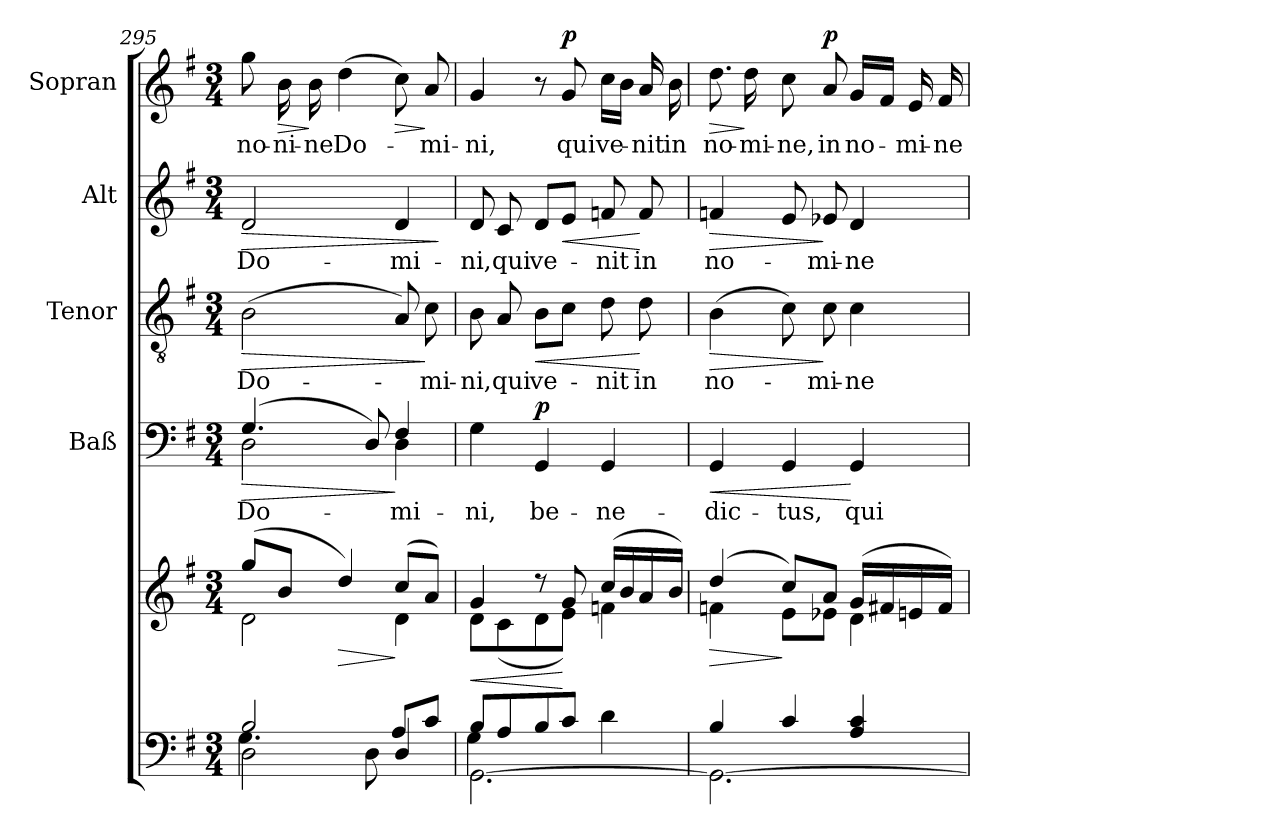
**kern	**kern	**dynam	**kern	**text	**dynam	**kern	**text	**dynam	**kern	**text	**dynam	**kern	**text	**dynam
*part5	*part5	*part5	*part4	*part4	*part4	*part3	*part3	*part3	*part2	*part2	*part2	*part1	*part1	*part1
*staff6	*staff5	*staff5/6	*staff4	*staff4	*staff4	*staff3	*staff3	*staff3	*staff2	*staff2	*staff2	*staff1	*staff1	*staff1
*	*	*	*I"Baß	*	*	*I"Tenor	*	*	*I"Alt	*	*	*I"Sopran	*	*
*	*	*	*I'Baß	*	*	*I'Ten	*	*	*I'Alt	*	*	*I'Sop	*	*
*clefF4	*clefG2	*	*clefF4	*	*	*clefGv2	*	*	*clefG2	*	*	*clefG2	*	*
*k[f#]	*k[f#]	*	*k[f#]	*	*	*k[f#]	*	*	*k[f#]	*	*	*k[f#]	*	*
*G:	*G:	*	*G:	*	*	*G:	*	*	*G:	*	*	*G:	*	*
*M3/4	*M3/4	*	*M3/4	*	*	*M3/4	*	*	*M3/4	*	*	*M3/4	*	*
=295	=295	=295	=295	=295	=295	=295	=295	=295	=295	=295	=295	=295	=295	=295
*^	*^	*	*	*	*	*	*	*	*	*	*	*	*	*
*	*^	*	*	*	*	*	*	*	*	*	*	*	*	*	*	*
!	!	!	!	!	!	!	!LO:LY:b	!LO:HP:b	!	!LO:LY:b	!LO:HP:b	!	!LO:LY:b	!LO:HP:b	!	!LO:LY:b	!
*	*	*	*	*	*	*^	*	*	*	*	*	*	*	*	*	*	*
2D\	2B/	4.G\	(<8gg/L	2d\	.	(4.G/	2D\	Do-	>	(>2B\	Do-	>	2d/	Do-	>	8gg\	no-	.
!	!	!	!	!	!	!	!	!	!	!	!	!	!	!	!	!	!LO:LY:b	!LO:HP:b
.	.	.	8b/J	.	.	.	.	.	.	.	.	.	.	.	.	16b\	-ni-	>
!	!	!	!	!	!	!	!	!	!	!	!	!	!	!	!	!	!LO:LY:b	!
.	.	.	.	.	.	.	.	.	.	.	.	.	.	.	.	16b\	-ne	]
!	!	!	!	!	!LO:HP:b	!	!	!	!	!	!	!	!	!	!	!	!LO:LY:b	!
.	.	.	4dd/)	.	>	.	.	.	.	.	.	.	.	.	.	(>4dd\	Do-	.
.	.	8D\	.	.	.	8D/)	.	.	.	.	.	.	.	.	.	.	.	.
!	!	!	!	!	!	!	!	!LO:LY:b	!	!	!	!	!	!LO:LY:b	!	!	!	!LO:HP:b
4D/	8A/L	4ryy	(<8cc/L	4d\	]	4F#/	4D\	-mi-	]	8A/)	.	.	4d/	-mi-	.	8cc\)	.	>
!	!	!	!	!	!	!	!	!	!	!	!LO:LY:b	!	!	!	!	!	!LO:LY:b	!
.	8c/J	.	8a/J)	.	.	.	.	.	.	8c\	-mi-	]	.	.	.	8a/	-mi-	]
*v	*v	*v	*	*	*	*v	*v	*	*	*	*	*	*	*	*	*	*	*
*	*v	*v	*	*	*	*	*	*	*	*	*	*	*	*	*
.	.	.	.	.	.	.	.	.	.	.	]	.	.	.
=296	=296	=296	=296	=296	=296	=296	=296	=296	=296	=296	=296	=296	=296	=296
*^	*	*	*	*	*	*	*	*	*	*	*	*	*	*
*	*^	*	*	*	*	*	*	*	*	*	*	*	*	*	*
!	!	!	!	!LO:HP:b	!	!LO:LY:b	!	!	!LO:LY:b	!	!	!LO:LY:b	!	!	!LO:LY:b	!
*	*	*	*^	*	*	*	*	*	*	*	*	*	*	*	*	*
[<2.GG\	8B/L	4G\	4g/	8d\L	<	4G\	-ni,	.	8B\	-ni,	.	8d/	-ni,	.	4g/	-ni,	.
!	!	!	!	!	!	!	!	!	!	!LO:LY:b	!	!	!LO:LY:b	!	!	!	!
.	8A/	.	.	(>8c\	.	.	.	.	8A/	qui	.	8c/	qui	.	.	.	.
!	!	!	!	!	!	!	!LO:LY:b	!LO:DY:a	!	!LO:LY:b	!LO:HP:b	!	!LO:LY:b	!	!	!	!
.	8B/	2ryy	8rcc	8d\	.	4GG/	be-	p	8B\L	ve-	<	8d/L	ve-	.	8r	.	.
!	!	!	!	!	!	!	!	!	!	!	!	!	!	!LO:HP:b	!	!LO:LY:b	!LO:DY:a
.	8c/J	.	8g/	8e\J)	[	.	.	.	8c\J	.	.	8e/J	.	<	8g/	qui	p
!	!	!	!	!	!	!	!LO:LY:b	!	!	!LO:LY:b	!	!	!LO:LY:b	!	!	!LO:LY:b	!
.	4d\	.	(<16cc/LL	4fn\	.	4GG/	-ne-	.	8d\	-nit	.	8fn/	-nit	.	16cc\LL	ve-	.
.	.	.	16b/	.	.	.	.	.	.	.	.	.	.	.	16b\JJ	.	.
!	!	!	!	!	!	!	!	!	!	!LO:LY:b	!	!	!LO:LY:b	!	!	!LO:LY:b	!
.	.	.	16a/	.	.	.	.	.	8d\	in	[	8f/	in	[	16a/	-nit	.
!	!	!	!	!	!	!	!	!	!	!	!	!	!	!	!	!LO:LY:b	!
.	.	.	16b/JJ)	.	.	.	.	.	.	.	.	.	.	.	16b\	in	.
*	*v	*v	*	*	*	*	*	*	*	*	*	*	*	*	*	*	*
!!LO:PB:g=z
=297	=297	=297	=297	=297	=297	=297	=297	=297	=297	=297	=297	=297	=297	=297	=297	=297
!	!	!	!	!LO:HP:b	!	!LO:LY:b	!LO:HP:b	!	!LO:LY:b	!LO:HP:b	!	!LO:LY:b	!LO:HP:b	!	!LO:LY:b	!LO:HP:b
2.GG\_	4B/	(4dd/	4fn\	>	4GG/	-dic-	<	(>4B\	no-	>	4fn/	no-	>	8.dd\	no-	>
!	!	!	!	!	!	!	!	!	!	!	!	!	!	!	!LO:LY:b	!
.	.	.	.	.	.	.	.	.	.	.	.	.	.	16dd\	-mi-	]
!	!	!	!	!	!	!LO:LY:b	!	!	!	!	!	!	!	!	!LO:LY:b	!
.	4c/	8cc/L)	8e\L	]	4GG/	-tus,	.	8c\)	.	.	8e/	.	.	8cc\	-ne,	.
!	!	!	!	!	!	!	!	!	!LO:LY:b	!	!	!LO:LY:b	!	!	!LO:LY:b	!LO:DY:a
.	.	8a/J	8e-X\J	.	.	.	.	8c\	-mi-	]	8e-X/	-mi-	]	8a/	in	p
!	!	!	!	!	!	!LO:LY:b	!	!	!LO:LY:b	!	!	!LO:LY:b	!	!	!LO:LY:b	!
.	4A/ 4c/	(<16g/LL	4d\	.	4GG/	qui	[	4c\	-ne	.	4d/	-ne	.	16g/LL	no-	.
.	.	16f#/	.	.	.	.	.	.	.	.	.	.	.	16f#/JJ	.	.
!	!	!	!	!	!	!	!	!	!	!	!	!	!	!	!LO:LY:b	!
.	.	16e/	.	.	.	.	.	.	.	.	.	.	.	16e/	-mi-	.
!	!	!	!	!	!	!	!	!	!	!	!	!	!	!	!LO:LY:b	!
.	.	16f#/JJ)	.	.	.	.	.	.	.	.	.	.	.	16f#/	-ne	.
*v	*v	*	*	*	*	*	*	*	*	*	*	*	*	*	*	*
*	*v	*v	*	*	*	*	*	*	*	*	*	*	*	*	*
=	=	=	=	=	=	=	=	=	=	=	=	=	=	=
*-	*-	*-	*-	*-	*-	*-	*-	*-	*-	*-	*-	*-	*-	*-
